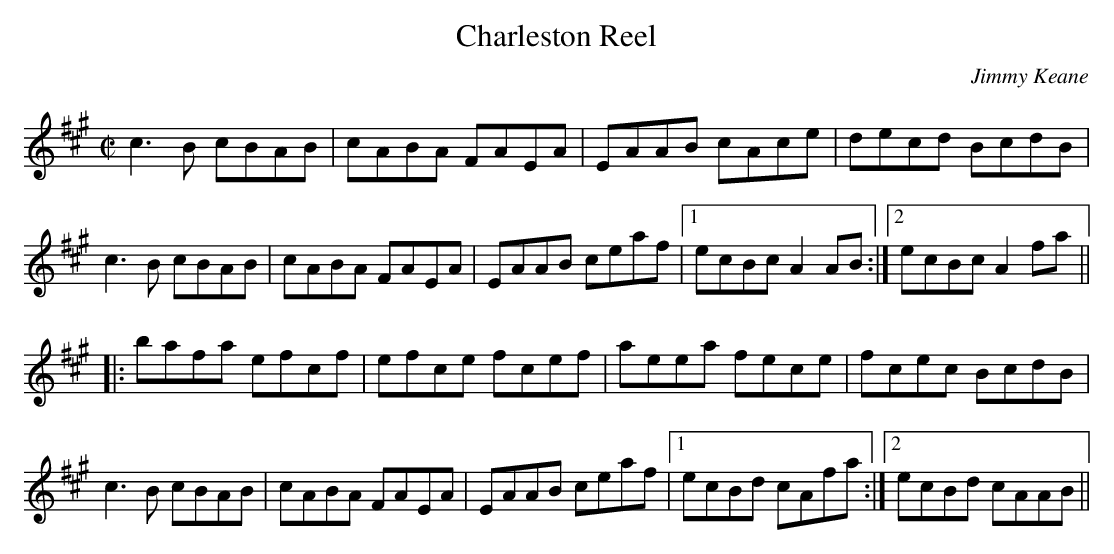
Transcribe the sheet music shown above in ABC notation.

X:1
T:Charleston Reel
C:Jimmy Keane
M:C|
K:A
c3B cBAB|cABA FAEA|EAAB cAce|decd BcdB|
c3B cBAB|cABA FAEA|EAAB ceaf|1 ecBc A2AB:|2 ecBc A2fa||
|:bafa efcf|efce fcef|aeea fece|fcec BcdB|
c3B cBAB|cABA FAEA|EAAB ceaf|1 ecBd cAfa:|2 ecBd cAAB||
